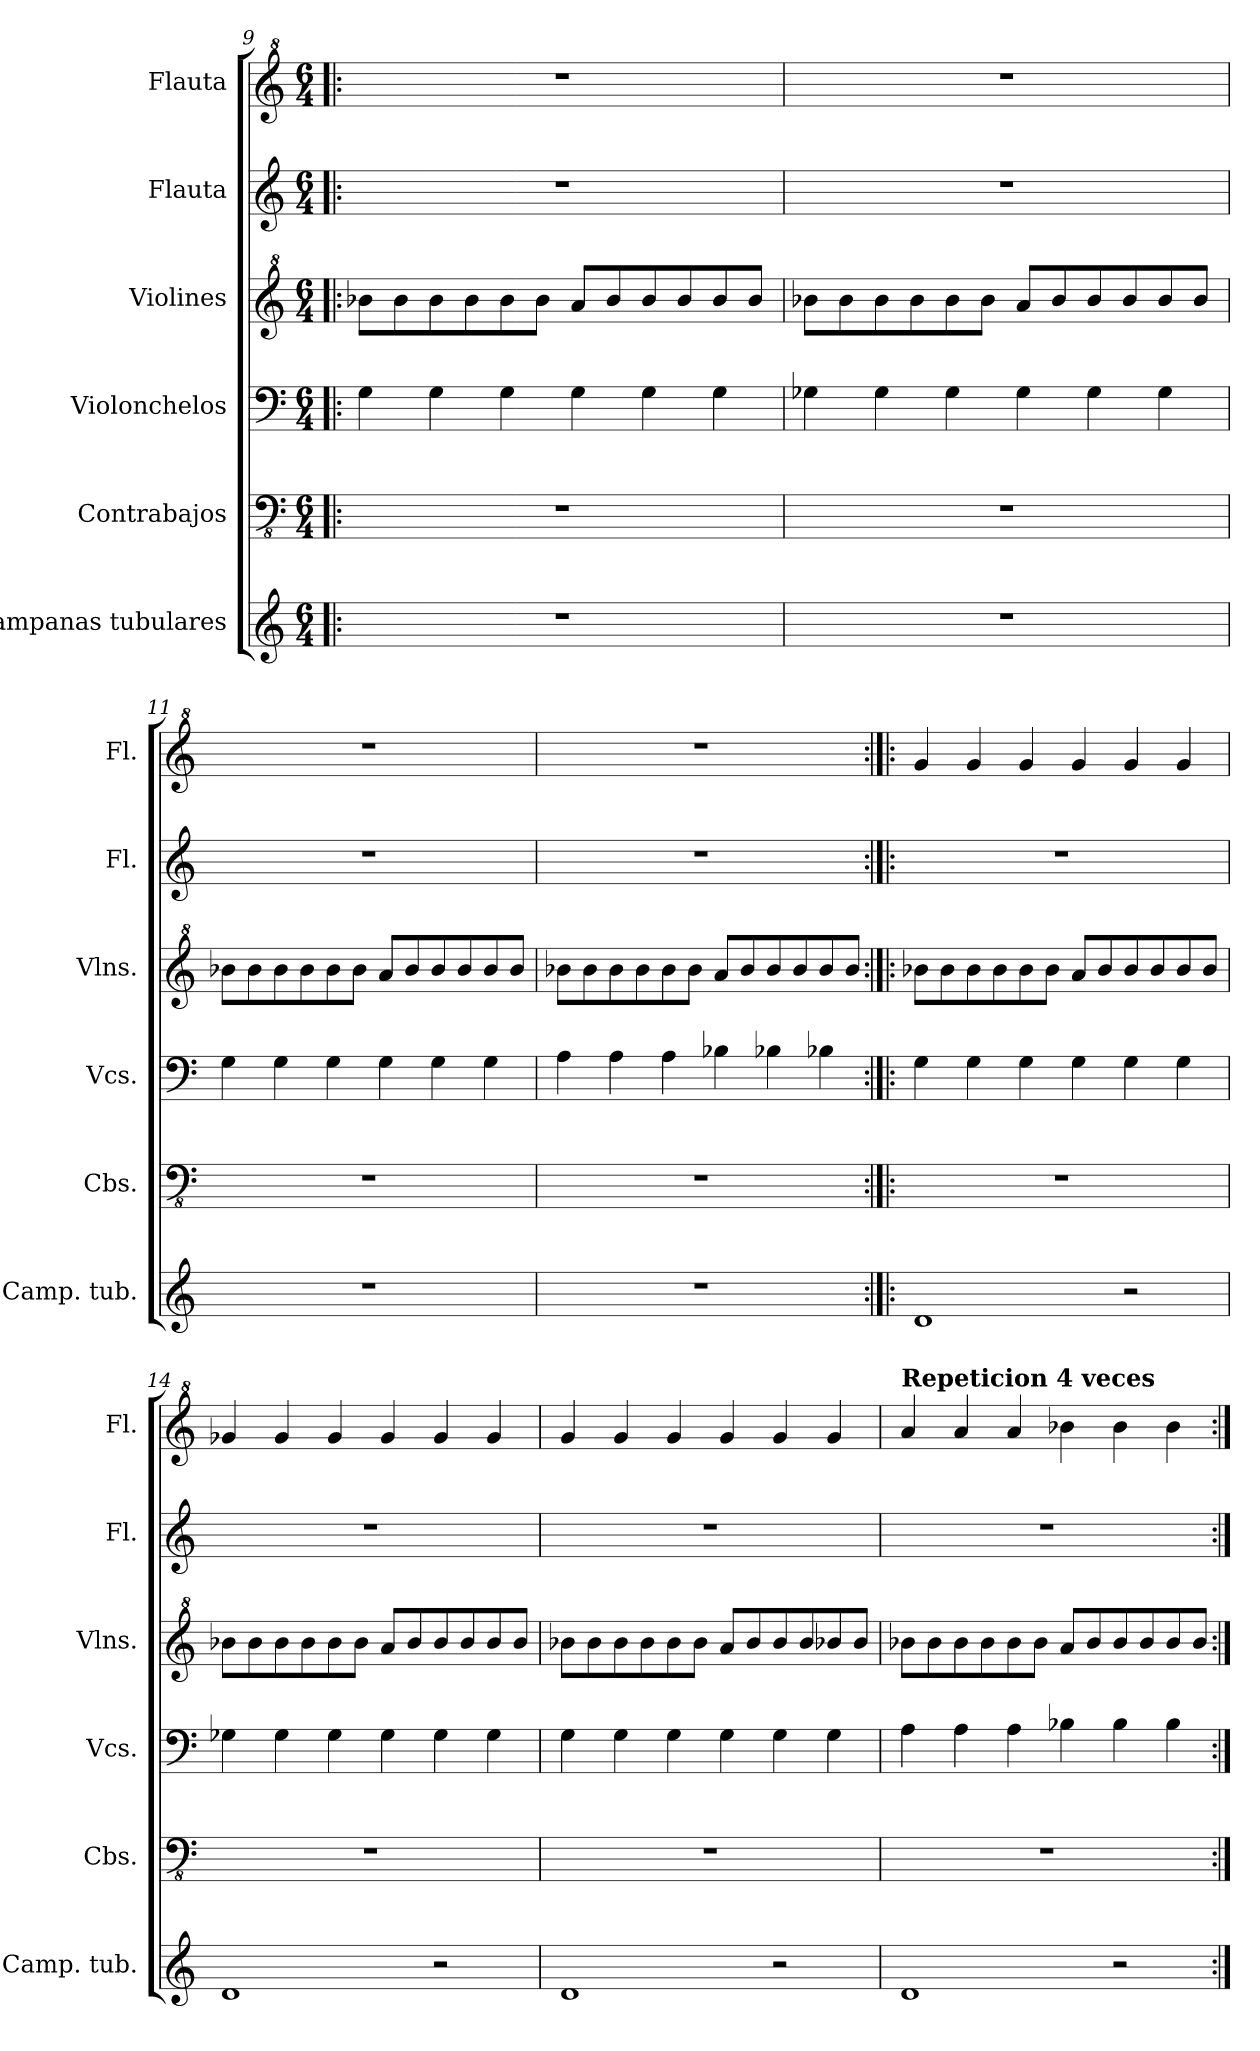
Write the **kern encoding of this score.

**kern	**kern	**kern	**kern	**kern	**kern
*part6	*part5	*part4	*part3	*part2	*part1
*staff6	*staff5	*staff4	*staff3	*staff2	*staff1
*I"Campanas tubulares	*I"Contrabajos	*I"Violonchelos	*I"Violines	*I"Flauta	*I"Flauta
*I'Camp. tub.	*I'Cbs.	*I'Vcs.	*I'Vlns.	*I'Fl.	*I'Fl.
*clefG2	*clefFv4	*clefF4	*clefG^2	*clefG2	*clefG^2
*k[]	*k[]	*k[]	*k[]	*k[]	*k[]
*M6/4	*M6/4	*M6/4	*M6/4	*M6/4	*M6/4
=9!|:	=9!|:	=9!|:	=9!|:	=9!|:	=9!|:
1.r	1.r	4G\	8bb-X\L	1.r	1.r
.	.	.	8bb-\	.	.
.	.	4G\	8bb-\	.	.
.	.	.	8bb-\	.	.
.	.	4G\	8bb-\	.	.
.	.	.	8bb-\J	.	.
.	.	4G\	8aa/L	.	.
.	.	.	8bb-/	.	.
.	.	4G\	8bb-/	.	.
.	.	.	8bb-/	.	.
.	.	4G\	8bb-/	.	.
.	.	.	8bb-/J	.	.
!!LO:LB:g=z
=10	=10	=10	=10	=10	=10
1.r	1.r	4G-X\	8bb-X\L	1.r	1.r
.	.	.	8bb-\	.	.
.	.	4G-\	8bb-\	.	.
.	.	.	8bb-\	.	.
.	.	4G-\	8bb-\	.	.
.	.	.	8bb-\J	.	.
.	.	4G-\	8aa/L	.	.
.	.	.	8bb-/	.	.
.	.	4G-\	8bb-/	.	.
.	.	.	8bb-/	.	.
.	.	4G-\	8bb-/	.	.
.	.	.	8bb-/J	.	.
=11	=11	=11	=11	=11	=11
1.r	1.r	4G\	8bb-X\L	1.r	1.r
.	.	.	8bb-\	.	.
.	.	4G\	8bb-\	.	.
.	.	.	8bb-\	.	.
.	.	4G\	8bb-\	.	.
.	.	.	8bb-\J	.	.
.	.	4G\	8aa/L	.	.
.	.	.	8bb-/	.	.
.	.	4G\	8bb-/	.	.
.	.	.	8bb-/	.	.
.	.	4G\	8bb-/	.	.
.	.	.	8bb-/J	.	.
=12	=12	=12	=12	=12	=12
1.r	1.r	4A\	8bb-X\L	1.r	1.r
.	.	.	8bb-\	.	.
.	.	4A\	8bb-\	.	.
.	.	.	8bb-\	.	.
.	.	4A\	8bb-\	.	.
.	.	.	8bb-\J	.	.
.	.	4B-X\	8aa/L	.	.
.	.	.	8bb-/	.	.
.	.	4B-X\	8bb-/	.	.
.	.	.	8bb-/	.	.
.	.	4B-X\	8bb-/	.	.
.	.	.	8bb-/J	.	.
!!LO:PB:g=z
=13:|!|:	=13:|!|:	=13:|!|:	=13:|!|:	=13:|!|:	=13:|!|:
1d	1.r	4G\	8bb-X\L	1.r	4gg/
.	.	.	8bb-\	.	.
.	.	4G\	8bb-\	.	4gg/
.	.	.	8bb-\	.	.
.	.	4G\	8bb-\	.	4gg/
.	.	.	8bb-\J	.	.
.	.	4G\	8aa/L	.	4gg/
.	.	.	8bb-/	.	.
2r	.	4G\	8bb-/	.	4gg/
.	.	.	8bb-/	.	.
.	.	4G\	8bb-/	.	4gg/
.	.	.	8bb-/J	.	.
=14	=14	=14	=14	=14	=14
1d	1.r	4G-X\	8bb-X\L	1.r	4gg-X/
.	.	.	8bb-\	.	.
.	.	4G-\	8bb-\	.	4gg-/
.	.	.	8bb-\	.	.
.	.	4G-\	8bb-\	.	4gg-/
.	.	.	8bb-\J	.	.
.	.	4G-\	8aa/L	.	4gg-/
.	.	.	8bb-/	.	.
2r	.	4G-\	8bb-/	.	4gg-/
.	.	.	8bb-/	.	.
.	.	4G-\	8bb-/	.	4gg-/
.	.	.	8bb-/J	.	.
=15	=15	=15	=15	=15	=15
1d	1.r	4G\	8bb-X\L	1.r	4gg/
.	.	.	8bb-\	.	.
.	.	4G\	8bb-\	.	4gg/
.	.	.	8bb-\	.	.
.	.	4G\	8bb-\	.	4gg/
.	.	.	8bb-\J	.	.
.	.	4G\	8aa/L	.	4gg/
.	.	.	8bb-/	.	.
2r	.	4G\	8bb-/	.	4gg/
.	.	.	8bb-/	.	.
.	.	4G\	8bb-X/	.	4gg/
.	.	.	8bb-/J	.	.
!!LO:PB:g=z
=16	=16	=16	=16	=16	=16
!	!	!	!	!	!LO:TX:a:B:t=Repeticion 4 veces
1d	1.r	4A\	8bb-X\L	1.r	4aa/
.	.	.	8bb-\	.	.
.	.	4A\	8bb-\	.	4aa/
.	.	.	8bb-\	.	.
.	.	4A\	8bb-\	.	4aa/
.	.	.	8bb-\J	.	.
.	.	4B-X\	8aa/L	.	4bb-X\
.	.	.	8bb-/	.	.
2r	.	4B-\	8bb-/	.	4bb-\
.	.	.	8bb-/	.	.
.	.	4B-\	8bb-/	.	4bb-\
.	.	.	8bb-/J	.	.
=:|!	=:|!	=:|!	=:|!	=:|!	=:|!
*-	*-	*-	*-	*-	*-
